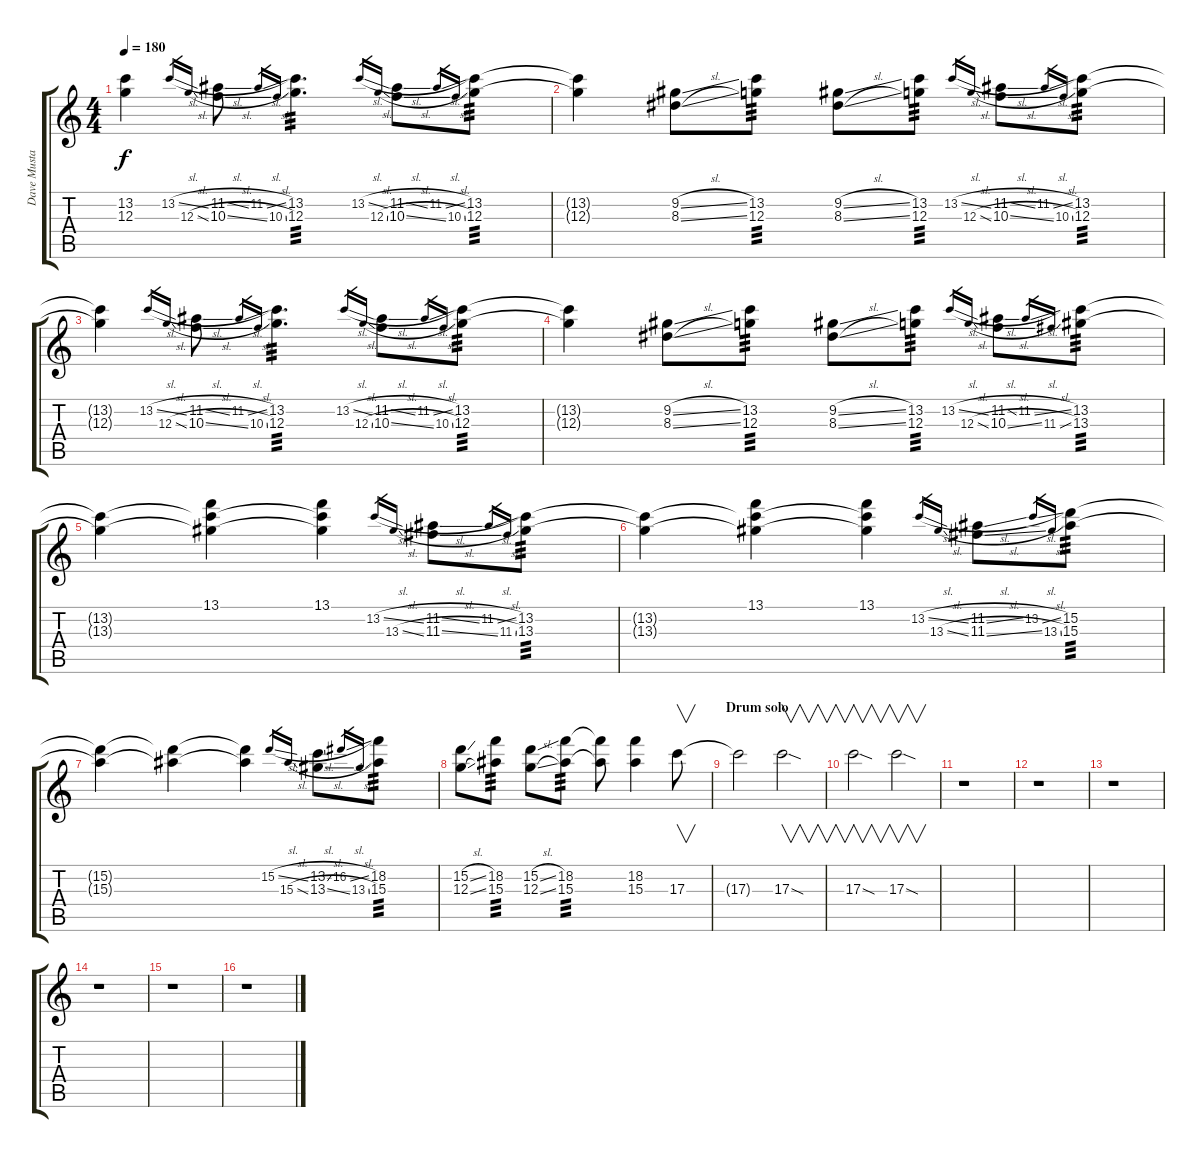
\track ("Dave Mustaine" "Dave Musta") {instrument distortionguitar}
\staff {score tabs}
\tuning (E4 B3 G3 D3 A2 E2) {hide}
\ts (4 4)
\tempo 180
\clef g2
\ks c
(13.2{t} 12.3{t}).4{dy f} 13.2{sl}.16{gr} 12.3{sl}.16{gr} (11.2{sl} 10.3{sl}).8 11.2{sl}.16{gr} 10.3{sl}.16{gr} (13.2 12.3).4{d tp 3} 13.2{sl}.16{gr} 12.3{sl}.16{gr} (11.2{sl} 10.3{sl}).8 11.2{sl}.16{gr} 10.3{sl}.16{gr} (13.2 12.3).8{tp 3} |
(13.2{t} 12.3{t}).4 (9.2{sl} 8.3{sl}).8 (13.2 12.3).8{tp 3} (9.2{sl} 8.3{sl}).8 (13.2 12.3).8{tp 3} 13.2{sl}.16{gr} 12.3{sl}.16{gr} (11.2{sl} 10.3{sl}).8 11.2{sl}.16{gr} 10.3{sl}.16{gr} (13.2 12.3).8{tp 3} |
(13.2{t} 12.3{t}).4 13.2{sl}.16{gr} 12.3{sl}.16{gr} (11.2{sl} 10.3{sl}).8 11.2{sl}.16{gr} 10.3{sl}.16{gr} (13.2 12.3).4{d tp 3} 13.2{sl}.16{gr} 12.3{sl}.16{gr} (11.2{sl} 10.3{sl}).8 11.2{sl}.16{gr} 10.3{sl}.16{gr} (13.2 12.3).8{tp 3} |
(13.2{t} 12.3{t}).4 (9.2{sl} 8.3{sl}).8 (13.2 12.3).8{tp 3} (9.2{sl} 8.3{sl}).8 (13.2 12.3).8{tp 3} 13.2{sl}.16{gr} 12.3{sl}.16{gr} (11.2{sl} 10.3{sl}).8 11.2{sl}.16{gr} 11.3{sl}.16{gr} (13.2 13.3).8{tp 3} |
(13.2{t} 13.3{t}).4 (13.1 13.2{t} 13.3{t}).4 (13.1 13.2{t} 13.3{t}).4 13.2{sl}.16{gr} 13.3{sl}.16{gr} (11.2{sl} 11.3{sl}).8 11.2{sl}.16{gr} 11.3{sl}.16{gr} (13.2 13.3).8{tp 3} |
(13.2{t} 13.3{t}).4 (13.1 13.2{t} 13.3{t}).4 (13.1 13.2{t} 13.3{t}).4 13.2{sl}.16{gr} 13.3{sl}.16{gr} (11.2{sl} 11.3{sl}).8 13.2{sl}.16{gr} 13.3{sl}.16{gr} (15.2 15.3).8{tp 3} |
(15.2{t} 15.3{t}).4 (15.2{t} 15.3{t}).4 (15.2{t} 15.3{t}).4 15.2{sl}.16{gr} 15.3{sl}.16{gr} (13.2{sl} 13.3{sl}).8 16.2{sl}.16{gr} 13.3{sl}.16{gr} (18.2 15.3).8{tp 3} |
(15.2{sl} 12.3{sl}).8 (18.2 15.3).8{tp 3} (15.2{sl} 12.3{sl}).8 (18.2 15.3).8{tp 3} (18.2{t} 15.3{t}).8 (18.2 15.3).4 17.3.8{v volume 0} |
\section ("" "Drum solo")
17.3{t}.2 17.3{sod}.2{v} |
17.3{sod}.2{v} 17.3{sod}.2{v} |
r.1 |
r.1 |
r.1 |
r.1 |
r.1 |
r.1
